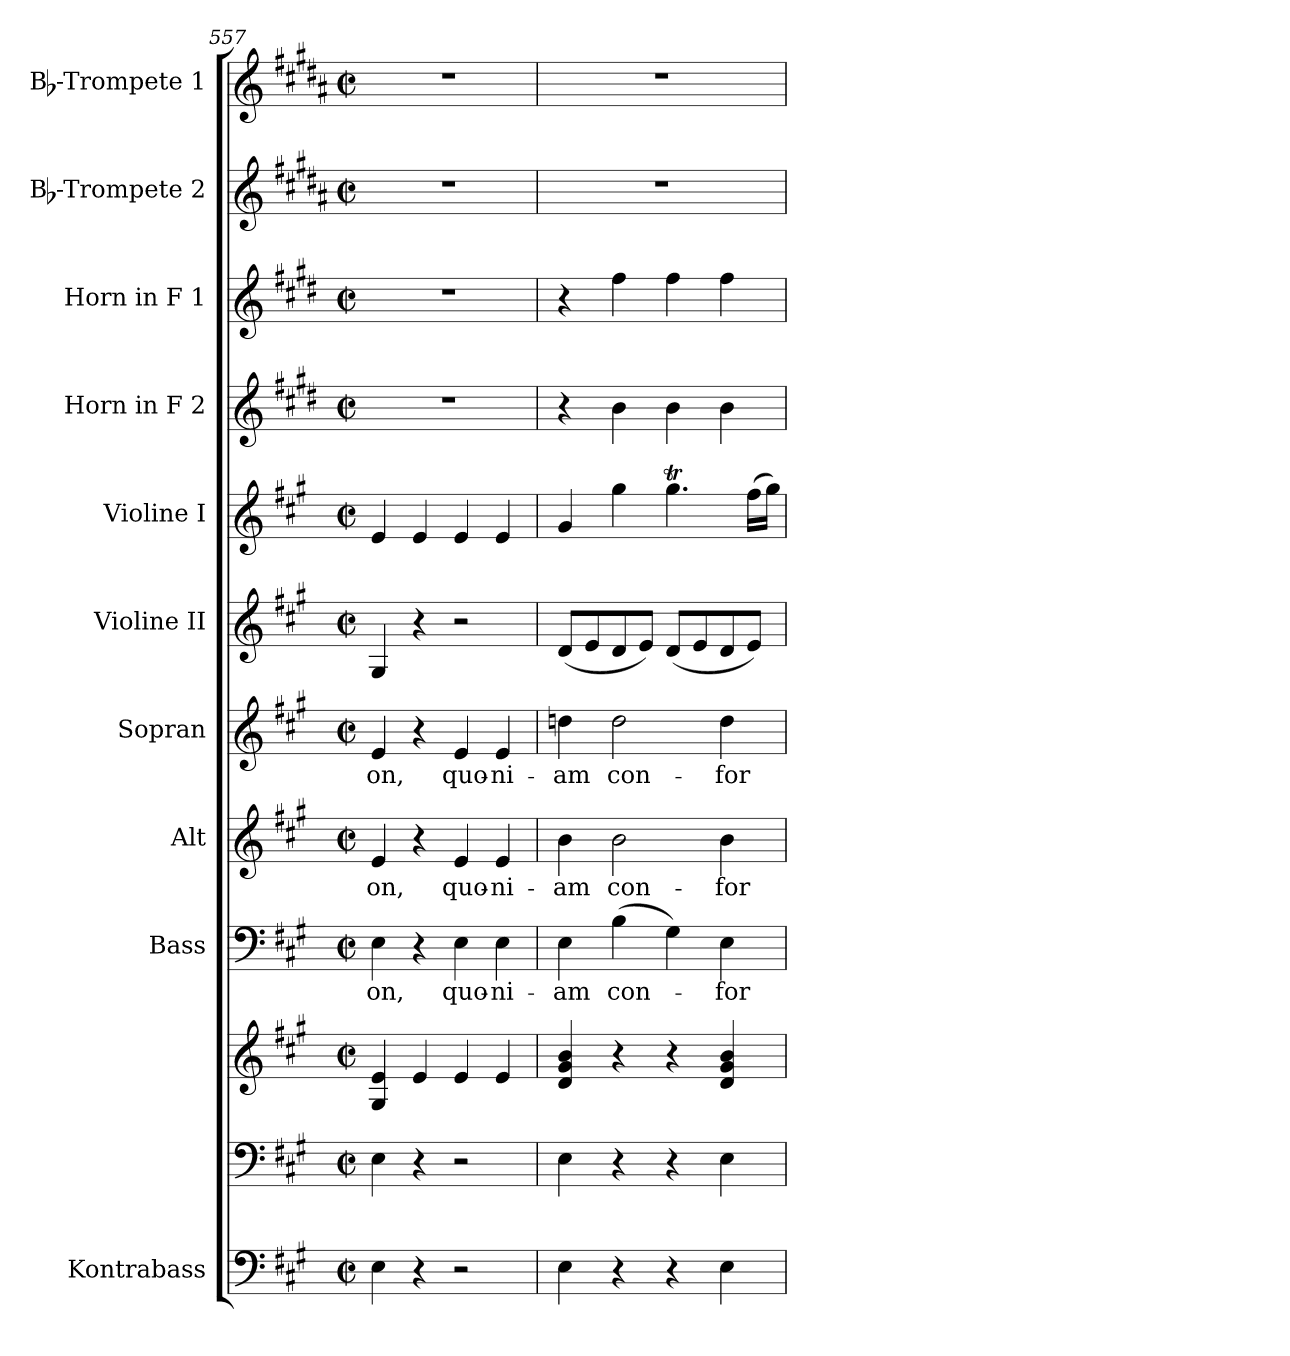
**kern	**kern	**kern	**kern	**text	**kern	**text	**kern	**text	**kern	**kern	**kern	**kern	**kern	**kern
*part11	*part10	*part10	*part9	*part9	*part8	*part8	*part7	*part7	*part6	*part5	*part4	*part3	*part2	*part1
*staff12	*staff11	*staff10	*staff9	*staff9	*staff8	*staff8	*staff7	*staff7	*staff6	*staff5	*staff4	*staff3	*staff2	*staff1
*I"Kontrabass	*	*	*I"Bass	*	*I"Alt	*	*I"Sopran	*	*I"Violine II	*I"Violine I	*I"Horn in F 2	*I"Horn in F 1	*I"Bb-Trompete 2	*I"Bb-Trompete 1
*I'Kb.	*	*	*I'B.	*	*I'A.	*	*I'S.	*	*I'Vl. II	*I'Vl. I	*	*	*I'Bb Trp. 2	*I'Bb Trp. 1
*clefF4	*clefF4	*clefG2	*clefF4	*	*clefG2	*	*clefG2	*	*clefG2	*clefG2	*clefG2	*clefG2	*clefG2	*clefG2
*ITrd7c12	*	*	*	*	*	*	*	*	*	*	*ITrd4c7	*ITrd4c7	*ITrd1c2	*ITrd1c2
*k[f#c#g#]	*k[f#c#g#]	*k[f#c#g#]	*k[f#c#g#]	*	*k[f#c#g#]	*	*k[f#c#g#]	*	*k[f#c#g#]	*k[f#c#g#]	*k[f#c#g#]	*k[f#c#g#]	*k[f#c#g#]	*k[f#c#g#]
*A:	*A:	*A:	*A:	*	*A:	*	*A:	*	*A:	*A:	*A:	*A:	*A:	*A:
*M2/2	*M2/2	*M2/2	*M2/2	*	*M2/2	*	*M2/2	*	*M2/2	*M2/2	*M2/2	*M2/2	*M2/2	*M2/2
*met(c|)	*met(c|)	*met(c|)	*met(c|)	*	*met(c|)	*	*met(c|)	*	*met(c|)	*met(c|)	*met(c|)	*met(c|)	*met(c|)	*met(c|)
=557	=557	=557	=557	=557	=557	=557	=557	=557	=557	=557	=557	=557	=557	=557
!	!	!	!	!LO:LY:b	!	!LO:LY:b	!	!LO:LY:b	!	!	!	!	!	!
4EE\	4E\	4G#/ 4e/	4E\	-on,	4e/	-on,	4e/	-on,	4G#/	4e/	1r	1r	1r	1r
4r	4r	4e/	4r	.	4r	.	4r	.	4r	4e/	.	.	.	.
!	!	!	!	!LO:LY:b	!	!LO:LY:b	!	!LO:LY:b	!	!	!	!	!	!
2r	2r	4e/	4E\	quo-	4e/	quo-	4e/	quo-	2r	4e/	.	.	.	.
!	!	!	!	!LO:LY:b	!	!LO:LY:b	!	!LO:LY:b	!	!	!	!	!	!
.	.	4e/	4E\	-ni-	4e/	-ni-	4e/	-ni-	.	4e/	.	.	.	.
=558	=558	=558	=558	=558	=558	=558	=558	=558	=558	=558	=558	=558	=558	=558
!	!	!	!	!LO:LY:b	!	!LO:LY:b	!	!LO:LY:b	!	!	!	!	!	!
4EE\	4E\	4d/ 4g#/ 4b/	4E\	-am	4b\	-am	4ddn\	-am	(<8d/L	4g#/	4r	4r	1r	1r
.	.	.	.	.	.	.	.	.	8e/	.	.	.	.	.
!	!	!	!	!LO:LY:b	!	!LO:LY:b	!	!LO:LY:b	!	!	!	!	!	!
4r	4r	4r	(>4B\	con-	2b\	con-	2dd\	con-	8d/	4gg#\	4e\	4b\	.	.
.	.	.	.	.	.	.	.	.	8e/J)	.	.	.	.	.
4r	4r	4r	4G#\)	.	.	.	.	.	(<8d/L	4.gg#t\	4e\	4b\	.	.
.	.	.	.	.	.	.	.	.	8e/	.	.	.	.	.
!	!	!	!	!LO:LY:b	!	!LO:LY:b	!	!LO:LY:b	!	!	!	!	!	!
4EE\	4E\	4d/ 4g#/ 4b/	4E\	-for-	4b\	-for-	4dd\	-for-	8d/	.	4e\	4b\	.	.
.	.	.	.	.	.	.	.	.	8e/J)	(>16ff#\LL	.	.	.	.
.	.	.	.	.	.	.	.	.	.	16gg#\JJ)	.	.	.	.
=	=	=	=	=	=	=	=	=	=	=	=	=	=	=
*-	*-	*-	*-	*-	*-	*-	*-	*-	*-	*-	*-	*-	*-	*-
